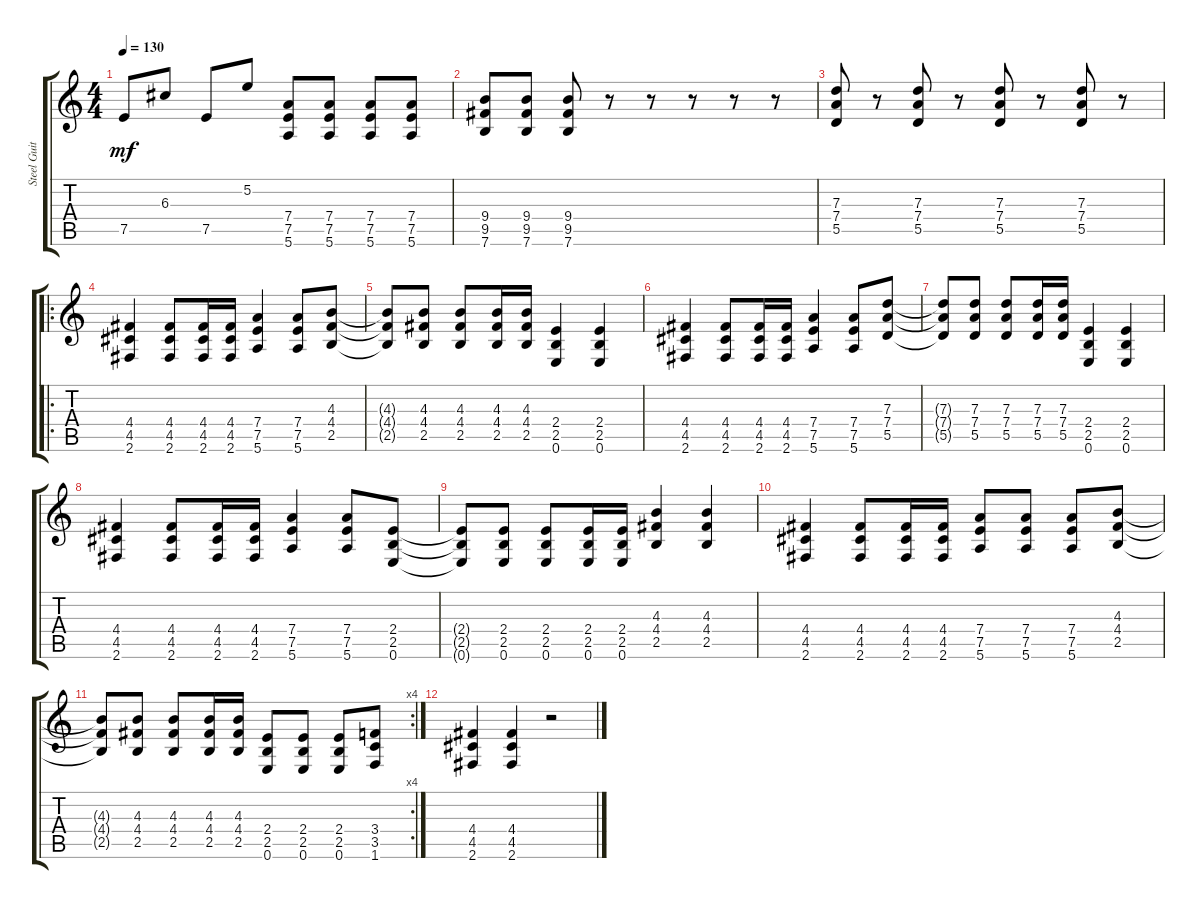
\track ("Steel Guitar" "Steel Guit") {instrument acousticguitarsteel}
\staff {score tabs}
\tuning (E4 B3 G3 D3 A2 E2) {hide}
\ts (4 4)
\tempo 130
\clef g2
\ks c
7.5.8{dy mf} 6.3.8 7.5.8 5.2.8 (7.4 7.5 5.6).8 (7.4 7.5 5.6).8 (7.4 7.5 5.6).8 (7.4 7.5 5.6).8 |
(9.4 9.5 7.6).8 (9.4 9.5 7.6).8 (9.4 9.5 7.6).8 r.8 r.8 r.8 r.8 r.8 |
(7.3 7.4 5.5).8 r.8 (7.3 7.4 5.5).8 r.8 (7.3 7.4 5.5).8 r.8 (7.3 7.4 5.5).8 r.8 |
\ro
(4.4 4.5 2.6).4 (4.4 4.5 2.6).8 (4.4 4.5 2.6).16 (4.4 4.5 2.6).16 (7.4 7.5 5.6).4 (7.4 7.5 5.6).8 (4.3 4.4 2.5).8 |
(4.3{t} 4.4{t} 2.5{t}).8 (4.3 4.4 2.5).8 (4.3 4.4 2.5).8 (4.3 4.4 2.5).16 (4.3 4.4 2.5).16 (2.4 2.5 0.6).4 (2.4 2.5 0.6).4 |
(4.4 4.5 2.6).4 (4.4 4.5 2.6).8 (4.4 4.5 2.6).16 (4.4 4.5 2.6).16 (7.4 7.5 5.6).4 (7.4 7.5 5.6).8 (7.3 7.4 5.5).8 |
(7.3{t} 7.4{t} 5.5{t}).8 (7.3 7.4 5.5).8 (7.3 7.4 5.5).8 (7.3 7.4 5.5).16 (7.3 7.4 5.5).16 (2.4 2.5 0.6).4 (2.4 2.5 0.6).4 |
(4.4 4.5 2.6).4 (4.4 4.5 2.6).8 (4.4 4.5 2.6).16 (4.4 4.5 2.6).16 (7.4 7.5 5.6).4 (7.4 7.5 5.6).8 (2.4 2.5 0.6).8 |
(2.4{t} 2.5{t} 0.6{t}).8 (2.4 2.5 0.6).8 (2.4 2.5 0.6).8 (2.4 2.5 0.6).16 (2.4 2.5 0.6).16 (4.3 4.4 2.5).4 (4.3 4.4 2.5).4 |
(4.4 4.5 2.6).4 (4.4 4.5 2.6).8 (4.4 4.5 2.6).16 (4.4 4.5 2.6).16 (7.4 7.5 5.6).8 (7.4 7.5 5.6).8 (7.4 7.5 5.6).8 (4.3 4.4 2.5).8 |
\rc 4
(4.3{t} 4.4{t} 2.5{t}).8 (4.3 4.4 2.5).8 (4.3 4.4 2.5).8 (4.3 4.4 2.5).16 (4.3 4.4 2.5).16 (2.4 2.5 0.6).8 (2.4 2.5 0.6).8 (2.4 2.5 0.6).8 (3.4 3.5 1.6).8 |
(4.4 4.5 2.6).4 (4.4 4.5 2.6).4 r.2
